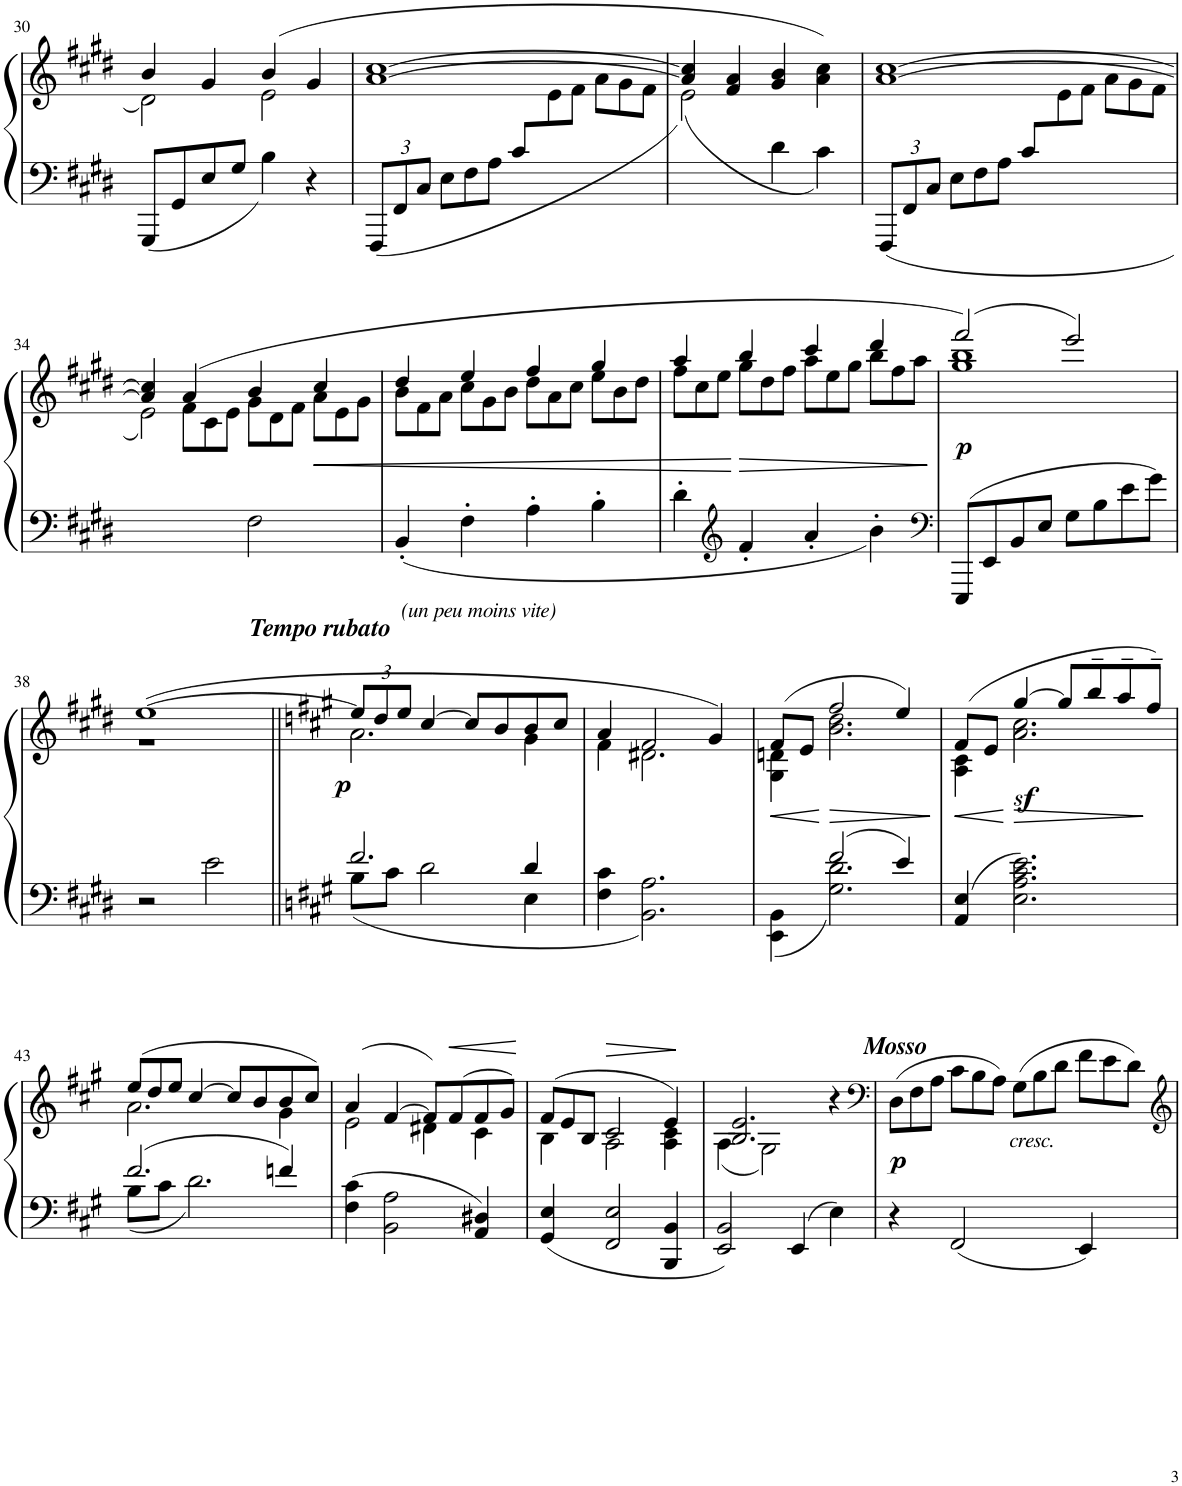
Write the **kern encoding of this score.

**kern	**kern	**dynam
*part1	*part1	*part1
*staff2	*staff1	*staff1/2
*I"Piano	*	*
*I'Pno.	*	*
!!LO:PB:g=z
*clefF4	*clefG2	*
*k[f#c#g#d#]	*k[f#c#g#d#]	*
*M4/4	*M4/4	*
*met(c)	*met(c)	*
=30	=30	=30
*	*^	*
8GGG#/L	4b/	2d#\]	.
8GG#/	.	.	.
8E/	4g#/	.	.
8G#/J	.	.	.
4B\	(4b/	2e\	.
4r	4g#/	.	.
=31	=31	=31	=31
*Xbrackettup	*	*	*
(<12FFF#/L	[>1a [1cc#	12%7ryy	.
12FF#/	.	.	.
12C#/J	.	.	.
12E\L	.	.	.
12F#\	.	.	.
12A\J	.	.	.
12c#/L	.	.	.
12%5ryy	.	12e\	.
.	.	12f#\J	.
*	*	*Xbrackettup	*
.	.	12a\L	.
.	.	12g#\	.
.	.	12f#\J	.
=32	=32	=32	=32
2ryy	4a/] 4cc#/]	(<2e\)	.
.	4f#/ 4a/	.	.
4d#\	4g#/ 4b/	2ryy	.
4c#\)	4a\ 4cc#\)	.	.
=33	=33	=33	=33
(<12FFF#/L	[>1a [>1cc#	12%7ryy	.
12FF#/	.	.	.
12C#/J	.	.	.
12E\L	.	.	.
12F#\	.	.	.
12A\J	.	.	.
12c#/L	.	.	.
12%5ryy	.	12e\	.
.	.	12f#\J	.
.	.	12a\L	.
.	.	12g#\	.
.	.	12f#\J	.
!!LO:LB:g=z
=34	=34	=34	=34
*	*	*^	*
2ryy	4a/] 4cc#/]	4ryy	2e\)	.
.	(4a/	12f#\L	.	.
.	.	12c#\	.	.
.	.	12e\J	.	.
2F#\	4b/	12g#\L	2ryy	.
.	.	12d#\	.	.
.	.	12f#\J	.	.
!	!	!	!	!LO:HP:b
.	4cc#/	12a\L	.	<
.	.	12e\	.	.
.	.	12g#\J	.	.
*	*	*v	*v	*
=35	=35	=35	=35
4BB'/	4dd#/	12b\L	.
.	.	12f#\	.
.	.	12a\J	.
4F#'\	4ee/	12cc#\L	.
.	.	12g#\	.
.	.	12b\J	.
4A'\	4ff#/	12dd#\L	.
.	.	12a\	.
.	.	12cc#\J	.
4B'\	4gg#/	12ee\L	.
.	.	12b\	.
.	.	12dd#\J	.
=36	=36	=36	=36
4d#'\	4aa/	12ff#\L	.
.	.	12cc#\	.
.	.	12ee\J	.
*clefG2	*	*	*
!	!	!	!LO:HP:n=1:b
4f#'/	4bb/	12gg#\L	[ >
.	.	12dd#\	.
.	.	12ff#\J	.
4a'/	4ccc#/	12aa\L	.
.	.	12ee\	.
.	.	12gg#\J	.
4b'\	4ddd#/	12bb\L	.
.	.	12ff#\	.
.	.	12aa\J	.
*	*v	*v	*
.	.	]
=37	=37	=37
*clefF4	*	*
*	*^	*
!	!	!	!LO:DY:b
8EEE/L	(2fff#/)	1gg# 1bb	p
8EE/	.	.	.
8BB/	.	.	.
8E/J	.	.	.
8G#\L	2eee/)	.	.
8B\	.	.	.
8e\	.	.	.
8g#\J	.	.	.
!!LO:LB:g=z	!!
=38	=38	=38	=38
2r	([1ee	1r	.
2e\	.	.	.
=39||	=39||	=39||	=39||
*k[f#c#g#]	*k[f#c#g#]	*	*
*^	*	*	*
!	!	!LO:TX:a:Bi:t=Tempo rubato	!	!
!	!	!LO:TX:a:i:t=(un peu moins vite)	!	!
!	!	!	!	!LO:DY:b
2.f#/	8B\L	12ee/L]	2.a\	p
.	.	12dd/	.	.
.	8c#\J	.	.	.
.	.	12ee/J	.	.
.	2d\	[4cc#/	.	.
.	.	8cc#/L]	.	.
.	.	8b/	.	.
4d/	4E\	8b/	4g#\	.
.	.	8cc#/J	.	.
*v	*v	*	*	*
=40	=40	=40	=40
4F#\ 4c#\	4a/	4f#\	.
2.BB\ 2.A\	2f#/	2.d#X\	.
.	4g#/)	.	.
=41	=41	=41	=41
*^	*	*	*
!	!	!	!	!LO:HP:b
4ryy	4EE\ 4BB\	(8f#/L	4G#\ 4dn\	<
.	.	8e/J	.	.
!	!	!	!	!LO:HP:n=1:b
2f#/	2.G#\ 2.d\	2ff#/	2.b\ 2.dd\	[ >
4e/	.	4ee/)	.	.
*v	*v	*	*	*
*	*v	*v	*
.	.	]
=42	=42	=42
!	!	!LO:HP:b
*	*^	*
4AA/ 4E/	(8f#/L	4A\ 4c#\	<
.	8e/J	.	.
!	!	!	!LO:HP:n=1:b
!	!	!	!LO:DY:n=1:b
2.E\ 2.A\ 2.c#\ 2.e\	[4gg#/	2.a\ 2.cc#\	[ > sf
.	8gg#/L]	.	.
.	8bb~/	.	.
.	8aa~/	.	.
.	8ff#~/J)	.	.
*	*v	*v	*
.	.	]
!!LO:LB:g=z
=43	=43	=43
*^	*^	*
2.f#/	8B\L	(12ee/L	2.a\	.
.	.	12dd/	.	.
.	8c#\J	.	.	.
.	.	12ee/J	.	.
.	2.d\	[4cc#/	.	.
.	.	8cc#/L]	.	.
.	.	8b/	.	.
4fn/	.	8b/	4g#\	.
.	.	8cc#/J)	.	.
*v	*v	*	*	*
=44	=44	=44	=44
4F#\ 4c#\	(4a/	2e\	.
2BB\ 2A\	[4f#/	.	.
.	8f#/L])	4d#X\	.
!	!	!	!LO:HP:b
.	(8f#/	.	<
4AA/ 4D#X/	8f#/	4c#\	.
.	8g#/J)	.	.
*	*v	*v	*
.	.	[
=45	=45	=45
*	*^	*
4GG#/ 4E/	(12f#/L	4B\	.
.	12e/	.	.
.	12B/J	.	.
!	!	!	!LO:HP:b
2FF#/ 2E/	2c#/	2A\	>
4BBB/ 4BB/	4e/)	4A\ 4c#\	.
*	*v	*v	*
.	.	]
=46	=46	=46
*	*^	*
2EE/ 2BB/	2.B/ 2.e/	(4A\	.
.	.	2G#\)	.
4EE/	.	.	.
4E\	4r	4ryy	.
*	*v	*v	*
=47	=47	=47
*	*clefF4	*
*	*^	*
!	!LO:TX:a:Bi:t=Mosso	!	!
!	!	!	!LO:DY:b
*	*v	*v	*
4r	(12D\L	p
.	12F#\	.
.	12A\J	.
2FF#/	12c#\L	.
.	12B\	.
.	12A\J)	.
!	!LO:TX:b:i:t=cresc.	!
.	(12G#\L	.
.	12B\	.
.	12d\J	.
4EE/	12f#\L	.
.	12e\	.
.	12d\J)	.
=	=	=
*-	*-	*-
